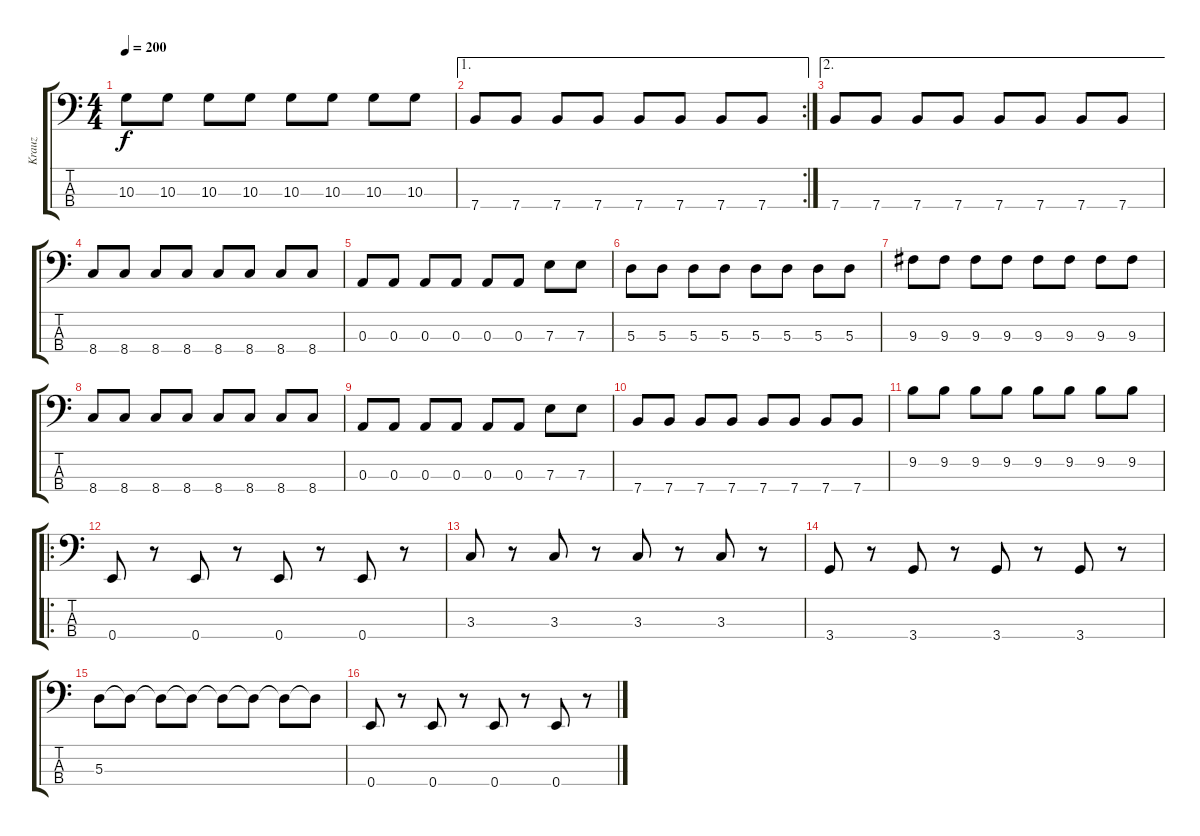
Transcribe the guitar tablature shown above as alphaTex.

\track ("Krauz" "Krauz") {solo instrument slapbass1}
\staff {score tabs}
\tuning (G2 D2 A1 E1) {hide}
\ts (4 4)
\tempo 200
\clef f4
\ks c
10.3.8{dy f} 10.3.8 10.3.8 10.3.8 10.3.8 10.3.8 10.3.8 10.3.8 |
\ae 1
\rc 2
7.4.8 7.4.8 7.4.8 7.4.8 7.4.8 7.4.8 7.4.8 7.4.8 |
\ae 2
7.4.8 7.4.8 7.4.8 7.4.8 7.4.8 7.4.8 7.4.8 7.4.8 |
8.4.8 8.4.8 8.4.8 8.4.8 8.4.8 8.4.8 8.4.8 8.4.8 |
0.3.8 0.3.8 0.3.8 0.3.8 0.3.8 0.3.8 7.3.8 7.3.8 |
5.3.8 5.3.8 5.3.8 5.3.8 5.3.8 5.3.8 5.3.8 5.3.8 |
9.3.8 9.3.8 9.3.8 9.3.8 9.3.8 9.3.8 9.3.8 9.3.8 |
8.4.8 8.4.8 8.4.8 8.4.8 8.4.8 8.4.8 8.4.8 8.4.8 |
0.3.8 0.3.8 0.3.8 0.3.8 0.3.8 0.3.8 7.3.8 7.3.8 |
7.4.8 7.4.8 7.4.8 7.4.8 7.4.8 7.4.8 7.4.8 7.4.8 |
9.2.8 9.2.8 9.2.8 9.2.8 9.2.8 9.2.8 9.2.8 9.2.8 |
\ro
0.4.8 r.8 0.4.8 r.8 0.4.8 r.8 0.4.8 r.8 |
3.3.8 r.8 3.3.8 r.8 3.3.8 r.8 3.3.8 r.8 |
3.4.8 r.8 3.4.8 r.8 3.4.8 r.8 3.4.8 r.8 |
5.3.8 5.3{t}.8 5.3{t}.8 5.3{t}.8 5.3{t}.8 5.3{t}.8 5.3{t}.8 5.3{t}.8 |
0.4.8 r.8 0.4.8 r.8 0.4.8 r.8 0.4.8 r.8
